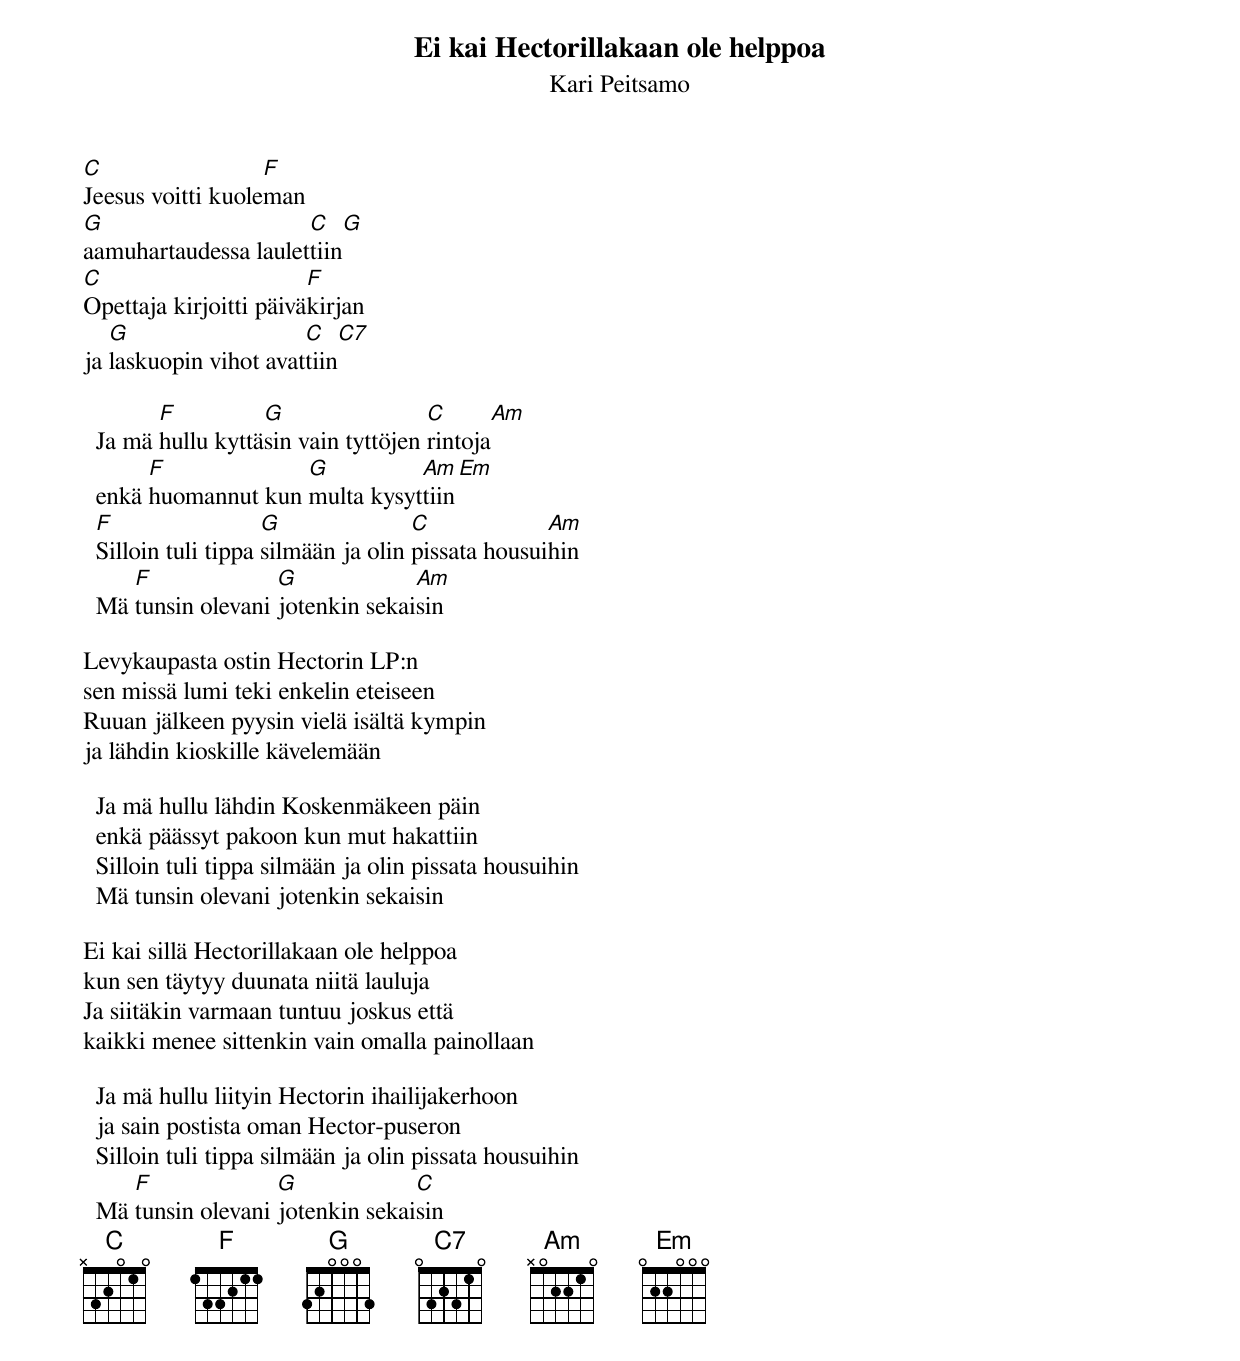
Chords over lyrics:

Ei kai Hectorillakaan ole helppoa
Kari Peitsamo

C                  F
Jeesus voitti kuoleman
G                     C    G
aamuhartaudessa laulettiin
C                       F
Opettaja kirjoitti päiväkirjan
   G                   C     C7
ja laskuopin vihot avattiin

        F          G                 C       Am
  Ja mä hullu kyttäsin vain tyttöjen rintoja
       F             G          Am   Em
  enkä huomannut kun multa kysyttiin
  F                  G               C             Am
  Silloin tuli tippa silmään ja olin pissata housuihin
     F              G             Am
  Mä tunsin olevani jotenkin sekaisin

Levykaupasta ostin Hectorin LP:n
sen missä lumi teki enkelin eteiseen
Ruuan jälkeen pyysin vielä isältä kympin
ja lähdin kioskille kävelemään

  Ja mä hullu lähdin Koskenmäkeen päin
  enkä päässyt pakoon kun mut hakattiin
  Silloin tuli tippa silmään ja olin pissata housuihin
  Mä tunsin olevani jotenkin sekaisin

Ei kai sillä Hectorillakaan ole helppoa
kun sen täytyy duunata niitä lauluja
Ja siitäkin varmaan tuntuu joskus että
kaikki menee sittenkin vain omalla painollaan

  Ja mä hullu liityin Hectorin ihailijakerhoon
  ja sain postista oman Hector-puseron
  Silloin tuli tippa silmään ja olin pissata housuihin
     F              G             C
  Mä tunsin olevani jotenkin sekaisin
